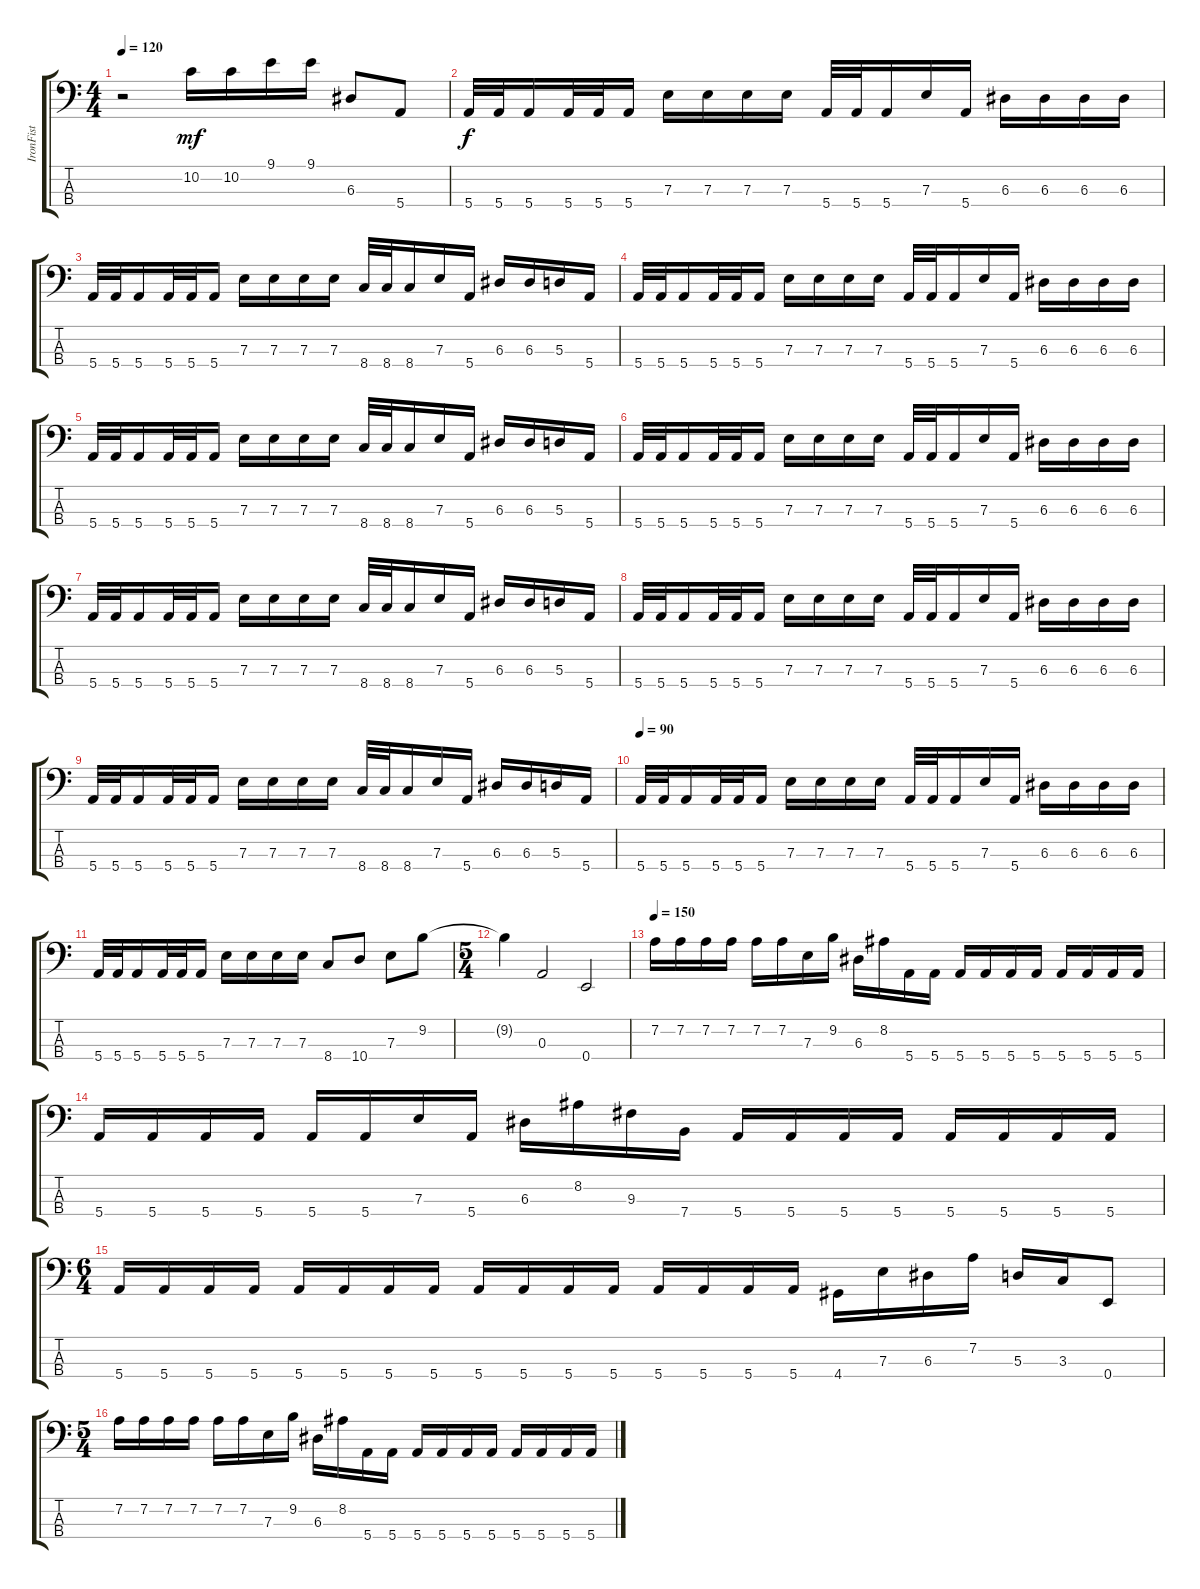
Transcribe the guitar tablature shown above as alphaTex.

\track ("IronFist" "IronFist") {instrument electricbassfinger}
\staff {score tabs}
\tuning (G2 D2 A1 E1) {hide}
\ts (4 4)
\tempo 120
\clef f4
\ks c
r.2{dy f volume 13} 10.2.16{dy mf} 10.2.16 9.1.16 9.1.16 6.3.8 5.4.8 |
5.4.32{dy f} 5.4.32 5.4.16 5.4.32 5.4.32 5.4.16 7.3.16 7.3.16 7.3.16 7.3.16 5.4.32 5.4.32 5.4.16 7.3.16 5.4.16 6.3.16 6.3.16 6.3.16 6.3.16 |
5.4.32 5.4.32 5.4.16 5.4.32 5.4.32 5.4.16 7.3.16 7.3.16 7.3.16 7.3.16 8.4.32 8.4.32 8.4.16 7.3.16 5.4.16 6.3.16 6.3.16 5.3.16 5.4.16 |
5.4.32 5.4.32 5.4.16 5.4.32 5.4.32 5.4.16 7.3.16 7.3.16 7.3.16 7.3.16 5.4.32 5.4.32 5.4.16 7.3.16 5.4.16 6.3.16 6.3.16 6.3.16 6.3.16 |
5.4.32 5.4.32 5.4.16 5.4.32 5.4.32 5.4.16 7.3.16 7.3.16 7.3.16 7.3.16 8.4.32 8.4.32 8.4.16 7.3.16 5.4.16 6.3.16 6.3.16 5.3.16 5.4.16 |
5.4.32 5.4.32 5.4.16 5.4.32 5.4.32 5.4.16 7.3.16 7.3.16 7.3.16 7.3.16 5.4.32 5.4.32 5.4.16 7.3.16 5.4.16 6.3.16 6.3.16 6.3.16 6.3.16 |
5.4.32 5.4.32 5.4.16 5.4.32 5.4.32 5.4.16 7.3.16 7.3.16 7.3.16 7.3.16 8.4.32 8.4.32 8.4.16 7.3.16 5.4.16 6.3.16 6.3.16 5.3.16 5.4.16 |
5.4.32 5.4.32 5.4.16 5.4.32 5.4.32 5.4.16 7.3.16 7.3.16 7.3.16 7.3.16 5.4.32 5.4.32 5.4.16 7.3.16 5.4.16 6.3.16 6.3.16 6.3.16 6.3.16 |
5.4.32 5.4.32 5.4.16 5.4.32 5.4.32 5.4.16 7.3.16 7.3.16 7.3.16 7.3.16 8.4.32 8.4.32 8.4.16 7.3.16 5.4.16 6.3.16 6.3.16 5.3.16 5.4.16 |
\tempo 90
5.4.32 5.4.32 5.4.16 5.4.32 5.4.32 5.4.16 7.3.16 7.3.16 7.3.16 7.3.16 5.4.32 5.4.32 5.4.16 7.3.16 5.4.16 6.3.16 6.3.16 6.3.16 6.3.16 |
5.4.32 5.4.32 5.4.16 5.4.32 5.4.32 5.4.16 7.3.16 7.3.16 7.3.16 7.3.16 8.4.8 10.4.8 7.3.8 9.2.8 |
\ts (5 4)
9.2{t}.4 0.3.2 0.4.2 |
\tempo 150
7.2.16 7.2.16 7.2.16 7.2.16 7.2.16 7.2.16 7.3.16 9.2.16 6.3.16 8.2.16 5.4.16 5.4.16 5.4.16 5.4.16 5.4.16 5.4.16 5.4.16 5.4.16 5.4.16 5.4.16 |
5.4.16 5.4.16 5.4.16 5.4.16 5.4.16 5.4.16 7.3.16 5.4.16 6.3.16 8.2.16 9.3.16 7.4.16 5.4.16 5.4.16 5.4.16 5.4.16 5.4.16 5.4.16 5.4.16 5.4.16 |
\ts (6 4)
5.4.16 5.4.16 5.4.16 5.4.16 5.4.16 5.4.16 5.4.16 5.4.16 5.4.16 5.4.16 5.4.16 5.4.16 5.4.16 5.4.16 5.4.16 5.4.16 4.4.16 7.3.16 6.3.16 7.2.16 5.3.16 3.3.16 0.4.8 |
\ts (5 4)
7.2.16 7.2.16 7.2.16 7.2.16 7.2.16 7.2.16 7.3.16 9.2.16 6.3.16 8.2.16 5.4.16 5.4.16 5.4.16 5.4.16 5.4.16 5.4.16 5.4.16 5.4.16 5.4.16 5.4.16
